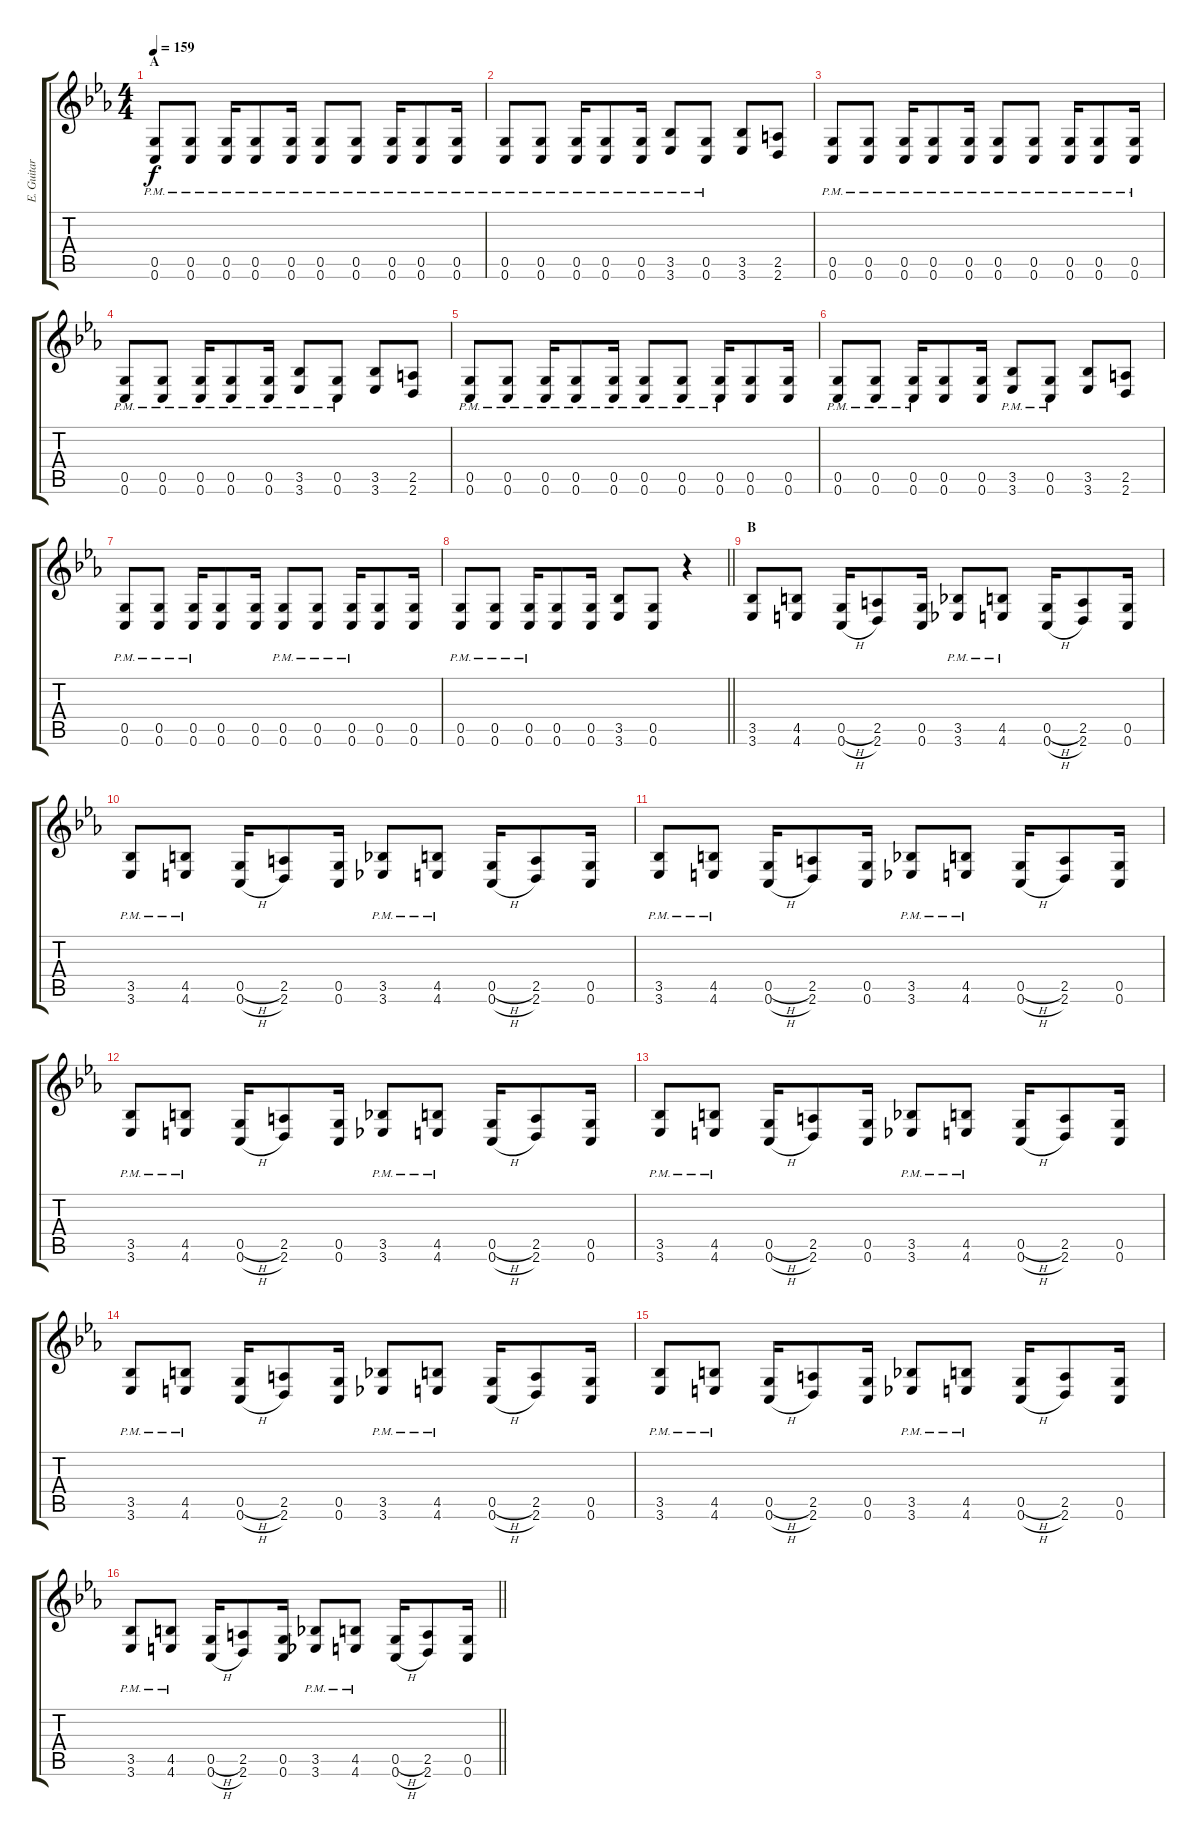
\track ("E. Guitar I" "E. Guitar ") {instrument overdrivenguitar}
\staff {score tabs}
\tuning (D4 A3 F3 C3 G2 C2) {hide}
\ts (4 4)
\section ("" "A")
\tempo 159
\clef g2
\ks eb
(0.5{pm} 0.6{pm}).8{dy f} (0.5{pm} 0.6{pm}).8 (0.5{pm} 0.6{pm}).16 (0.5{pm} 0.6{pm}).8 (0.5{pm} 0.6{pm}).16 (0.5{pm} 0.6{pm}).8 (0.5{pm} 0.6{pm}).8 (0.5{pm} 0.6{pm}).16 (0.5{pm} 0.6{pm}).8 (0.5{pm} 0.6{pm}).16 |
(0.5{pm} 0.6{pm}).8 (0.5{pm} 0.6{pm}).8 (0.5{pm} 0.6{pm}).16 (0.5{pm} 0.6{pm}).8 (0.5{pm} 0.6{pm}).16 (3.5{pm} 3.6{pm}).8 (0.5{pm} 0.6{pm}).8 (3.5 3.6).8 (2.5 2.6).8 |
(0.5{pm} 0.6{pm}).8 (0.5{pm} 0.6{pm}).8 (0.5{pm} 0.6{pm}).16 (0.5{pm} 0.6{pm}).8 (0.5{pm} 0.6{pm}).16 (0.5{pm} 0.6{pm}).8 (0.5{pm} 0.6{pm}).8 (0.5{pm} 0.6{pm}).16 (0.5{pm} 0.6{pm}).8 (0.5{pm} 0.6{pm}).16 |
(0.5{pm} 0.6{pm}).8 (0.5{pm} 0.6{pm}).8 (0.5{pm} 0.6{pm}).16 (0.5{pm} 0.6{pm}).8 (0.5{pm} 0.6{pm}).16 (3.5{pm} 3.6{pm}).8 (0.5{pm} 0.6{pm}).8 (3.5 3.6).8 (2.5 2.6).8 |
(0.5{pm} 0.6{pm}).8 (0.5{pm} 0.6{pm}).8 (0.5{pm} 0.6{pm}).16 (0.5{pm} 0.6{pm}).8 (0.5{pm} 0.6{pm}).16 (0.5{pm} 0.6{pm}).8 (0.5{pm} 0.6{pm}).8 (0.5{pm} 0.6{pm}).16 (0.5 0.6).8 (0.5 0.6).16 |
(0.5{pm} 0.6{pm}).8 (0.5{pm} 0.6{pm}).8 (0.5{pm} 0.6{pm}).16 (0.5 0.6).8 (0.5 0.6).16 (3.5{pm} 3.6{pm}).8 (0.5{pm} 0.6{pm}).8 (3.5 3.6).8 (2.5 2.6).8 |
(0.5{pm} 0.6{pm}).8 (0.5{pm} 0.6{pm}).8 (0.5{pm} 0.6{pm}).16 (0.5 0.6).8 (0.5 0.6).16 (0.5{pm} 0.6{pm}).8 (0.5{pm} 0.6{pm}).8 (0.5{pm} 0.6{pm}).16 (0.5 0.6).8 (0.5 0.6).16 |
\barLineRight lightlight
(0.5{pm} 0.6{pm}).8 (0.5{pm} 0.6{pm}).8 (0.5{pm} 0.6{pm}).16 (0.5 0.6).8 (0.5 0.6).16 (3.5 3.6).8 (0.5 0.6).8 r.4 |
\section ("" "B")
(3.5 3.6).8 (4.5 4.6).8 (0.5{h} 0.6{h}).16 (2.5 2.6).8 (0.5 0.6).16 (3.5{pm} 3.6{pm}).8 (4.5{pm} 4.6{pm}).8 (0.5{h} 0.6{h}).16 (2.5 2.6).8 (0.5 0.6).16 |
(3.5{pm} 3.6{pm}).8 (4.5{pm} 4.6{pm}).8 (0.5{h} 0.6{h}).16 (2.5 2.6).8 (0.5 0.6).16 (3.5{pm} 3.6{pm}).8 (4.5{pm} 4.6{pm}).8 (0.5{h} 0.6{h}).16 (2.5 2.6).8 (0.5 0.6).16 |
(3.5{pm} 3.6{pm}).8 (4.5{pm} 4.6{pm}).8 (0.5{h} 0.6{h}).16 (2.5 2.6).8 (0.5 0.6).16 (3.5{pm} 3.6{pm}).8 (4.5{pm} 4.6{pm}).8 (0.5{h} 0.6{h}).16 (2.5 2.6).8 (0.5 0.6).16 |
(3.5{pm} 3.6{pm}).8 (4.5{pm} 4.6{pm}).8 (0.5{h} 0.6{h}).16 (2.5 2.6).8 (0.5 0.6).16 (3.5{pm} 3.6{pm}).8 (4.5{pm} 4.6{pm}).8 (0.5{h} 0.6{h}).16 (2.5 2.6).8 (0.5 0.6).16 |
(3.5{pm} 3.6{pm}).8 (4.5{pm} 4.6{pm}).8 (0.5{h} 0.6{h}).16 (2.5 2.6).8 (0.5 0.6).16 (3.5{pm} 3.6{pm}).8 (4.5{pm} 4.6{pm}).8 (0.5{h} 0.6{h}).16 (2.5 2.6).8 (0.5 0.6).16 |
(3.5{pm} 3.6{pm}).8 (4.5{pm} 4.6{pm}).8 (0.5{h} 0.6{h}).16 (2.5 2.6).8 (0.5 0.6).16 (3.5{pm} 3.6{pm}).8 (4.5{pm} 4.6{pm}).8 (0.5{h} 0.6{h}).16 (2.5 2.6).8 (0.5 0.6).16 |
(3.5{pm} 3.6{pm}).8 (4.5{pm} 4.6{pm}).8 (0.5{h} 0.6{h}).16 (2.5 2.6).8 (0.5 0.6).16 (3.5{pm} 3.6{pm}).8 (4.5{pm} 4.6{pm}).8 (0.5{h} 0.6{h}).16 (2.5 2.6).8 (0.5 0.6).16 |
\barLineRight lightlight
(3.5{pm} 3.6{pm}).8 (4.5{pm} 4.6{pm}).8 (0.5{h} 0.6{h}).16 (2.5 2.6).8 (0.5 0.6).16 (3.5{pm} 3.6{pm}).8 (4.5{pm} 4.6{pm}).8 (0.5{h} 0.6{h}).16 (2.5 2.6).8 (0.5 0.6).16
